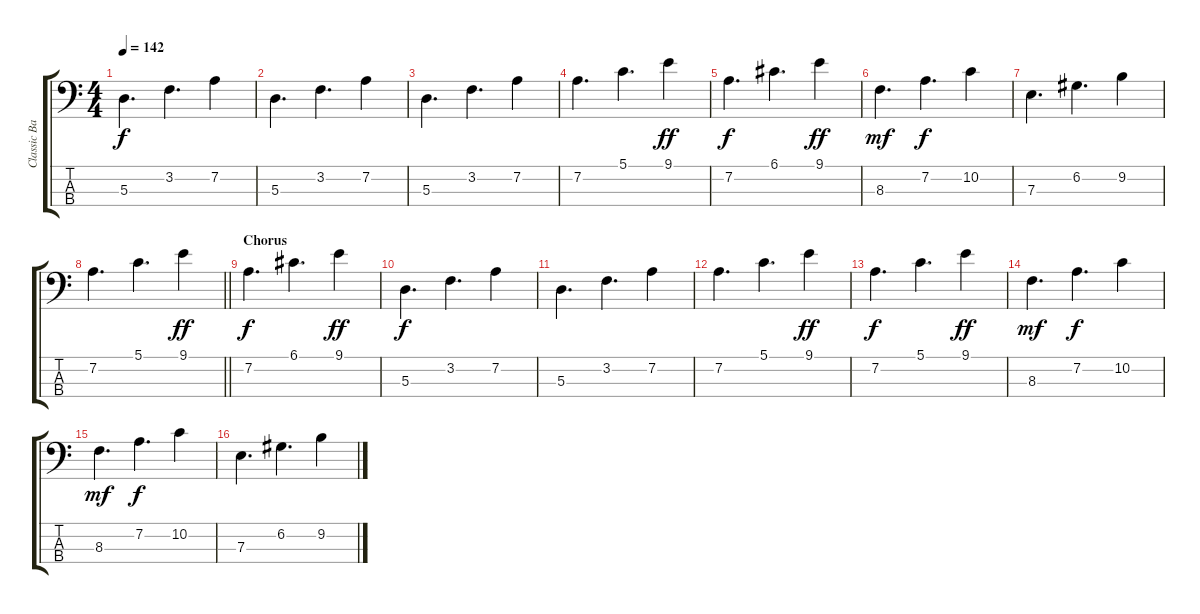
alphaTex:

\track ("Classic Bass" "Classic Ba") {instrument acousticbass}
\staff {score tabs}
\tuning (G2 D2 A1 E1) {hide}
\ts (4 4)
\tempo 142
\clef f4
\ks c
5.3.4{d dy f} 3.2.4{d} 7.2.4 |
5.3.4{d} 3.2.4{d} 7.2.4 |
5.3.4{d} 3.2.4{d} 7.2.4 |
7.2.4{d} 5.1.4{d} 9.1.4{dy ff} |
7.2.4{d dy f} 6.1.4{d} 9.1.4{dy ff} |
8.3.4{d dy mf} 7.2.4{d dy f} 10.2.4 |
7.3.4{d} 6.2.4{d} 9.2.4 |
\barLineRight lightlight
7.2.4{d} 5.1.4{d} 9.1.4{dy ff} |
\section ("" "Chorus")
7.2.4{d dy f} 6.1.4{d} 9.1.4{dy ff} |
5.3.4{d dy f} 3.2.4{d} 7.2.4 |
5.3.4{d} 3.2.4{d} 7.2.4 |
7.2.4{d} 5.1.4{d} 9.1.4{dy ff} |
7.2.4{d dy f} 5.1.4{d} 9.1.4{dy ff} |
8.3.4{d dy mf} 7.2.4{d dy f} 10.2.4 |
8.3.4{d dy mf} 7.2.4{d dy f} 10.2.4 |
7.3.4{d} 6.2.4{d} 9.2.4
